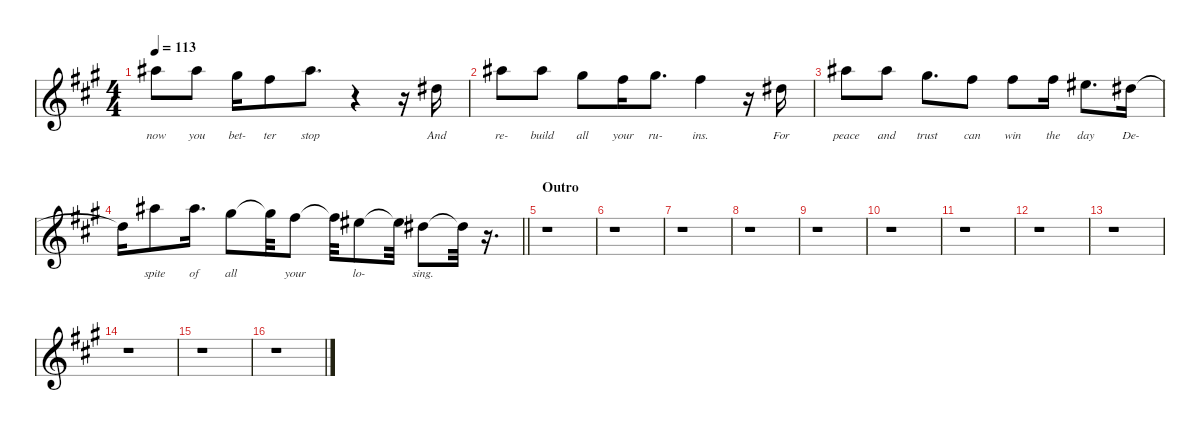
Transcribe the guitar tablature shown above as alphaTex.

\defaultSystemsLayout 4
\hideDynamics
\bracketExtendMode nobrackets
\singleTrackTrackNamePolicy hidden
\multiTrackTrackNamePolicy hidden
\firstSystemTrackNameMode fullname
\firstSystemTrackNameOrientation horizontal
\otherSystemsTrackNameOrientation horizontal
\track ("Vocals" "sax.") {instrument altosax}
\staff {score}
\tuning (E4 B3 G3 D3 A2 E2)
\displaytranspose 9
\ts (4 4)
\tempo 113
\clef g2
\ks a
9.1{acc #}.8{lyrics (0 "now") lyrics (1 "") lyrics (2 "") lyrics (3 "") lyrics (4 "") dy f beam Down} 9.1{acc #}.8{lyrics (0 "you") lyrics (1 "") lyrics (2 "") lyrics (3 "") lyrics (4 "") beam Down} 7.1{acc #}.16{lyrics (0 "bet-") lyrics (1 "") lyrics (2 "") lyrics (3 "") lyrics (4 "") beam Down} 5.1{acc #}.8{lyrics (0 "ter") lyrics (1 "") lyrics (2 "") lyrics (3 "") lyrics (4 "") beam Down} 9.1{acc #}.8{d lyrics (0 "stop") lyrics (1 "") lyrics (2 "") lyrics (3 "") lyrics (4 "") beam Down} r.4{beam Down} r.16{beam Down} 7.2{acc #}.16{lyrics (0 "And") lyrics (1 "") lyrics (2 "") lyrics (3 "") lyrics (4 "") beam Down} |
9.1{acc #}.8{lyrics (0 "re-") lyrics (1 "") lyrics (2 "") lyrics (3 "") lyrics (4 "") beam Down} 9.1{acc #}.8{lyrics (0 "build") lyrics (1 "") lyrics (2 "") lyrics (3 "") lyrics (4 "") beam Down} 7.1{acc #}.8{lyrics (0 "all") lyrics (1 "") lyrics (2 "") lyrics (3 "") lyrics (4 "") beam Down} 5.1{acc #}.16{lyrics (0 "your") lyrics (1 "") lyrics (2 "") lyrics (3 "") lyrics (4 "") beam Down} 7.1{acc #}.8{d lyrics (0 "ru-") lyrics (1 "") lyrics (2 "") lyrics (3 "") lyrics (4 "") beam Down} 5.1{acc #}.4{lyrics (0 "ins.") lyrics (1 "") lyrics (2 "") lyrics (3 "") lyrics (4 "") beam Down} r.16{beam Down} 7.2{acc #}.16{lyrics (0 "For") lyrics (1 "") lyrics (2 "") lyrics (3 "") lyrics (4 "") beam Down} |
9.1{acc #}.8{lyrics (0 "peace") lyrics (1 "") lyrics (2 "") lyrics (3 "") lyrics (4 "") beam Down} 9.1{acc #}.8{lyrics (0 "and") lyrics (1 "") lyrics (2 "") lyrics (3 "") lyrics (4 "") beam Down} 7.1{acc #}.8{d lyrics (0 "trust") lyrics (1 "") lyrics (2 "") lyrics (3 "") lyrics (4 "") beam Down} 5.1{acc #}.8{lyrics (0 "can") lyrics (1 "") lyrics (2 "") lyrics (3 "") lyrics (4 "") beam Down} 5.1{acc #}.8{lyrics (0 "win") lyrics (1 "") lyrics (2 "") lyrics (3 "") lyrics (4 "") beam Down} 5.1{acc #}.16{lyrics (0 "the") lyrics (1 "") lyrics (2 "") lyrics (3 "") lyrics (4 "") beam Down} 4.1{acc #}.8{d lyrics (0 "day") lyrics (1 "") lyrics (2 "") lyrics (3 "") lyrics (4 "") beam Down} 7.2{acc #}.16{lyrics (0 "De-") lyrics (1 "") lyrics (2 "") lyrics (3 "") lyrics (4 "") beam Down} |
\barLineRight lightlight
7.2{t acc #}.16{beam Down} 9.1{acc #}.8{lyrics (0 "spite") lyrics (1 "") lyrics (2 "") lyrics (3 "") lyrics (4 "") beam Down} 9.1{acc #}.16{d lyrics (0 "of") lyrics (1 "") lyrics (2 "") lyrics (3 "") lyrics (4 "") beam Down} 7.1{acc #}.8{lyrics (0 "all") lyrics (1 "") lyrics (2 "") lyrics (3 "") lyrics (4 "") beam Down} 7.1{t acc #}.32{beam Down} 5.1{acc #}.8{lyrics (0 "your") lyrics (1 "") lyrics (2 "") lyrics (3 "") lyrics (4 "") beam Down} 5.1{t acc #}.32{beam Down} 4.1{acc #}.8{lyrics (0 "lo-") lyrics (1 "") lyrics (2 "") lyrics (3 "") lyrics (4 "") beam Down} 4.1{t acc #}.32{beam Down} 7.2{acc #}.8{lyrics (0 "sing.") lyrics (1 "") lyrics (2 "") lyrics (3 "") lyrics (4 "") beam Down} 7.2{t acc #}.32{beam Down} r.16{d beam Down} |
\section ("" "Outro")
r.1{beam Down} |
r.1{beam Down} |
r.1{beam Down} |
r.1{beam Down} |
r.1{beam Down} |
r.1{beam Down} |
r.1{beam Down} |
r.1{beam Down} |
r.1{beam Down} |
r.1{beam Down} |
r.1{beam Down} |
r.1{beam Down}
